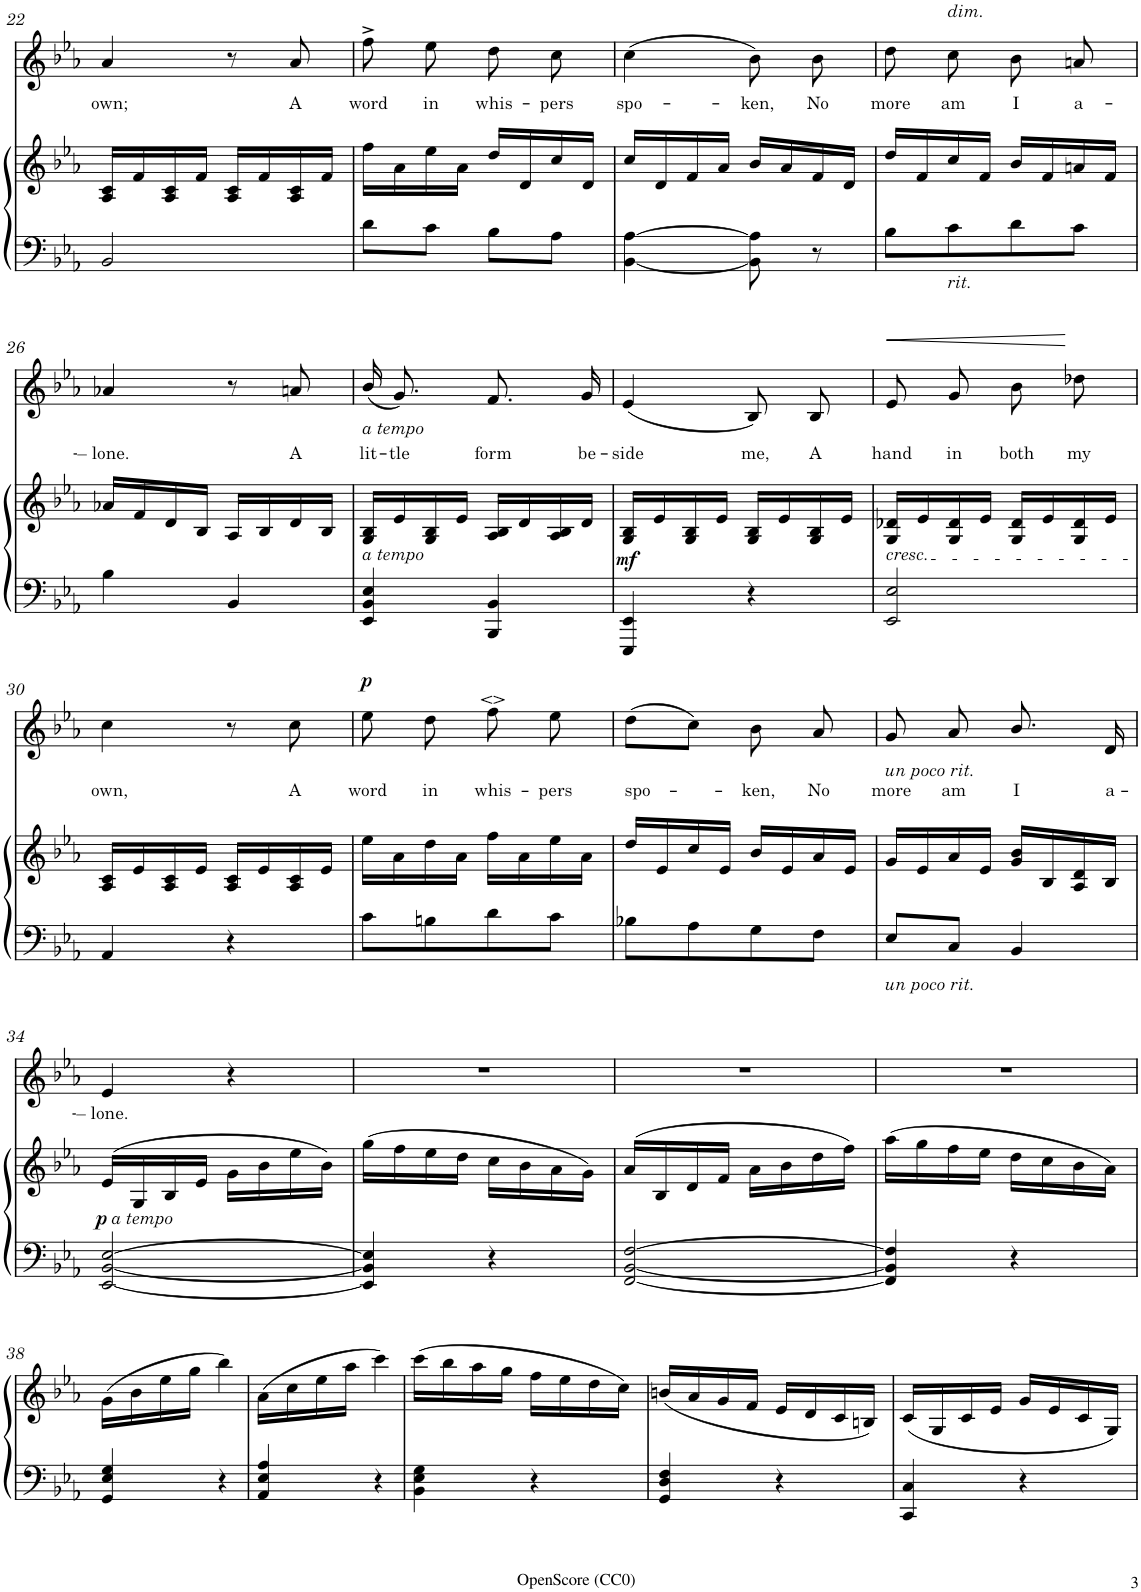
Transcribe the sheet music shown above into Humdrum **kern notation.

**kern	**kern	**dynam	**kern	**text	**dynam
*part2	*part2	*part2	*part1	*part1	*part1
*staff3	*staff2	*staff2/3	*staff1	*staff1	*staff1
*I"Piano	*	*	*I"Voice	*	*
*I'Pno	*	*	*	*	*
!!LO:PB:g=z
*clefF4	*clefG2	*	*clefG2	*	*
*k[b-e-a-]	*k[b-e-a-]	*	*k[b-e-a-]	*	*
*M2/4	*M2/4	*	*M2/4	*	*
=22	=22	=22	=22	=22	=22
!	!	!	!	!LO:LY:b	!
2BB-/	16A-/ 16c/LL	.	4a-/	own;	.
.	16f/	.	.	.	.
.	16A-/ 16c/	.	.	.	.
.	16f/JJ	.	.	.	.
.	16A-/ 16c/LL	.	8r	.	.
.	16f/	.	.	.	.
!	!	!	!	!LO:LY:b	!
.	16A-/ 16c/	.	8a-/	A	.
.	16f/JJ	.	.	.	.
=23	=23	=23	=23	=23	=23
!	!	!	!	!LO:LY:b	!
8d\L	16ff\LL	.	8ff^\	word	.
.	16a-\	.	.	.	.
!	!	!	!	!LO:LY:b	!
8c\J	16ee-\	.	8ee-\	in	.
.	16a-\JJ	.	.	.	.
!	!	!	!	!LO:LY:b	!
8B-\L	16dd/LL	.	8dd\	whis-	.
.	16d/	.	.	.	.
!	!	!	!	!LO:LY:b	!
8A-\J	16cc/	.	8cc\	-pers	.
.	16d/JJ	.	.	.	.
=24	=24	=24	=24	=24	=24
!	!	!	!	!LO:LY:b	!
[4BB-\ [4A-\	16cc/LL	.	(4cc\	spo-	.
.	16d/	.	.	.	.
.	16f/	.	.	.	.
.	16a-/JJ	.	.	.	.
!	!	!	!	!LO:LY:b	!
8BB-\] 8A-\]	16b-/LL	.	8b-\)	-ken,	.
.	16a-/	.	.	.	.
!	!	!	!	!LO:LY:b	!
8r	16f/	.	8b-\	No	.
.	16d/JJ	.	.	.	.
=25	=25	=25	=25	=25	=25
!	!	!	!	!LO:LY:b	!
8B-\L	16dd/LL	.	8dd\	more	.
.	16f/	.	.	.	.
!	!	!	!LO:TX:a:i:t=dim.	!	!
!LO:TX:b:i:t=rit.	!	!	!	!	!
!	!	!	!	!LO:LY:b	!
8c\	16cc/	.	8cc\	am	.
.	16f/JJ	.	.	.	.
!	!	!	!	!LO:LY:b	!
8d\	16b-/LL	.	8b-\	I	.
.	16f/	.	.	.	.
!	!	!	!	!LO:LY:b	!
8c\J	16an/	.	8an/	a-	.
.	16f/JJ	.	.	.	.
!!LO:LB:g=z
=26	=26	=26	=26	=26	=26
!	!	!	!	!LO:LY:b	!
4B-\	16a-X/LL	.	4a-X/	-– lone.	.
.	16f/	.	.	.	.
.	16d/	.	.	.	.
.	16B-/JJ	.	.	.	.
4BB-/	16A-/LL	.	8r	.	.
.	16B-/	.	.	.	.
!	!	!	!	!LO:LY:b	!
.	16d/	.	8an/	A	.
.	16B-/JJ	.	.	.	.
=27	=27	=27	=27	=27	=27
!	!	!	!LO:TX:b:i:t=a tempo	!	!
!	!LO:TX:b:i:t=a tempo	!	!	!	!
!	!	!	!	!LO:LY:b	!
4EE-/ 4BB-/ 4E-/	16G/ 16B-/LL	.	(16b-/	lit-	.
!	!	!	!	!LO:LY:b	!
.	16e-/	.	8.g/)	-tle	.
.	16G/ 16B-/	.	.	.	.
.	16e-/JJ	.	.	.	.
!	!	!	!	!LO:LY:b	!
4BBB-/ 4BB-/	16A-/ 16B-/LL	.	8.f/	form	.
.	16d/	.	.	.	.
.	16A-/ 16B-/	.	.	.	.
!	!	!	!	!LO:LY:b	!
.	16d/JJ	.	16g/	be-	.
=28	=28	=28	=28	=28	=28
!	!	!LO:DY:b	!	!LO:LY:b	!
4EEE-/ 4EE-/	16G/ 16B-/LL	mf	(4e-/	-side	.
.	16e-/	.	.	.	.
.	16G/ 16B-/	.	.	.	.
.	16e-/JJ	.	.	.	.
!	!	!	!	!LO:LY:b	!
4r	16G/ 16B-/LL	.	8B-/)	me,	.
.	16e-/	.	.	.	.
!	!	!	!	!LO:LY:b	!
.	16G/ 16B-/	.	8B-/	A	.
.	16e-/JJ	.	.	.	.
=29	=29	=29	=29	=29	=29
!	!LO:TX:b:i:t=cresc.	!	!	!	!
!	!	!	!	!LO:LY:b	!LO:HP:b
2EE-/ 2E-/	16G/ 16d-X/LL	.	8e-/	hand	<
.	16e-/	.	.	.	.
!	!	!	!	!LO:LY:b	!
.	16G/ 16d-/	.	8g/	in	.
.	16e-/JJ	.	.	.	.
!	!	!	!	!LO:LY:b	!
.	16G/ 16d-/LL	.	8b-\	both	.
.	16e-/	.	.	.	.
!	!	!	!	!LO:LY:b	!
.	16G/ 16d-/	.	8dd-X\	my	[
.	16e-/JJ	.	.	.	.
!!LO:LB:g=z
=30	=30	=30	=30	=30	=30
!	!	!	!	!LO:LY:b	!
4AA-/	16A-/ 16c/LL	.	4cc\	own,	.
.	16e-/	.	.	.	.
.	16A-/ 16c/	.	.	.	.
.	16e-/JJ	.	.	.	.
4r	16A-/ 16c/LL	.	8r	.	.
.	16e-/	.	.	.	.
!	!	!	!	!LO:LY:b	!
.	16A-/ 16c/	.	8cc\	A	.
.	16e-/JJ	.	.	.	.
=31	=31	=31	=31	=31	=31
!	!	!	!	!LO:LY:b	!LO:DY:a
8c\L	16ee-\LL	.	8ee-\	word	p
.	16a-\	.	.	.	.
!	!	!	!	!LO:LY:b	!
8Bn\	16dd\	.	8dd\	in	.
.	16a-\JJ	.	.	.	.
!	!	!	!	!LO:LY:b	!
8d\	16ff\LL	.	8ff\	whis-	.
.	16a-\	.	.	.	.
!	!	!	!	!LO:LY:b	!
8c\J	16ee-\	.	8ee-\	-pers	.
.	16a-\JJ	.	.	.	.
=32	=32	=32	=32	=32	=32
!	!	!	!	!LO:LY:b	!
8B-X\L	16dd/LL	.	(8dd\L	spo-	.
.	16e-/	.	.	.	.
8A-\	16cc/	.	8cc\J)	.	.
.	16e-/JJ	.	.	.	.
!	!	!	!	!LO:LY:b	!
8G\	16b-/LL	.	8b-\	-ken,	.
.	16e-/	.	.	.	.
!	!	!	!	!LO:LY:b	!
8F\J	16a-/	.	8a-/	No	.
.	16e-/JJ	.	.	.	.
=33	=33	=33	=33	=33	=33
!	!	!	!LO:TX:b:i:t=un poco rit.	!	!
!LO:TX:b:i:t=un poco rit.	!	!	!	!	!
!	!	!	!	!LO:LY:b	!
8E-/L	16g/LL	.	8g/	more	.
.	16e-/	.	.	.	.
!	!	!	!	!LO:LY:b	!
8C/J	16a-/	.	8a-/	am	.
.	16e-/JJ	.	.	.	.
!	!	!	!	!LO:LY:b	!
4BB-/	16g/ 16b-/LL	.	8.b-/	I	.
.	16B-/	.	.	.	.
.	16A-/ 16d/	.	.	.	.
!	!	!	!	!LO:LY:b	!
.	16B-/JJ	.	16d/	a-	.
!!LO:LB:g=z
=34	=34	=34	=34	=34	=34
!	!	!LO:DY:b	!	!LO:LY:b	!
!	!	!LO:DY:n=1:b	!	!	!
[2EE-/ [2BB-/ [2E-/	(16e-/LL	p other-dynamics	4e-/	-– lone.	.
.	16G/	.	.	.	.
.	16B-/	.	.	.	.
.	16e-/JJ	.	.	.	.
.	16g\LL	.	4r	.	.
.	16b-\	.	.	.	.
.	16ee-\	.	.	.	.
.	16b-\JJ)	.	.	.	.
=35	=35	=35	=35	=35	=35
4EE-/] 4BB-/] 4E-/]	(16gg\LL	.	2r	.	.
.	16ff\	.	.	.	.
.	16ee-\	.	.	.	.
.	16dd\JJ	.	.	.	.
4r	16cc\LL	.	.	.	.
.	16b-\	.	.	.	.
.	16a-\	.	.	.	.
.	16g\JJ)	.	.	.	.
=36	=36	=36	=36	=36	=36
[2FF/ [2BB-/ [2F/	(16a-/LL	.	2r	.	.
.	16B-/	.	.	.	.
.	16d/	.	.	.	.
.	16f/JJ	.	.	.	.
.	16a-\LL	.	.	.	.
.	16b-\	.	.	.	.
.	16dd\	.	.	.	.
.	16ff\JJ)	.	.	.	.
=37	=37	=37	=37	=37	=37
4FF/] 4BB-/] 4F/]	(16aa-\LL	.	2r	.	.
.	16gg\	.	.	.	.
.	16ff\	.	.	.	.
.	16ee-\JJ	.	.	.	.
4r	16dd\LL	.	.	.	.
.	16cc\	.	.	.	.
.	16b-\	.	.	.	.
.	16a-\JJ)	.	.	.	.
!!LO:LB:g=z
=38	=38	=38	=38	=38	=38
4GG/ 4E-/ 4G/	(16g\LL	.	2r	.	.
.	16b-\	.	.	.	.
.	16ee-\	.	.	.	.
.	16gg\JJ	.	.	.	.
4r	4bb-\)	.	.	.	.
=39	=39	=39	=39	=39	=39
4AA-/ 4E-/ 4A-/	(16a-\LL	.	2r	.	.
.	16cc\	.	.	.	.
.	16ee-\	.	.	.	.
.	16aa-\JJ	.	.	.	.
4r	4ccc\)	.	.	.	.
=40	=40	=40	=40	=40	=40
4BB-\ 4E-\ 4G\	(16ccc\LL	.	2r	.	.
.	16bb-\	.	.	.	.
.	16aa-\	.	.	.	.
.	16gg\JJ	.	.	.	.
4r	16ff\LL	.	.	.	.
.	16ee-\	.	.	.	.
.	16dd\	.	.	.	.
.	16cc\JJ)	.	.	.	.
=41	=41	=41	=41	=41	=41
4GG/ 4D/ 4F/	(16bn/LL	.	2r	.	.
.	16a-/	.	.	.	.
.	16g/	.	.	.	.
.	16f/JJ	.	.	.	.
4r	16e-/LL	.	.	.	.
.	16d/	.	.	.	.
.	16c/	.	.	.	.
.	16Bn/JJ)	.	.	.	.
=42	=42	=42	=42	=42	=42
4CC/ 4C/	(16c/LL	.	2r	.	.
.	16G/	.	.	.	.
.	16c/	.	.	.	.
.	16e-/JJ	.	.	.	.
4r	16g/LL	.	.	.	.
.	16e-/	.	.	.	.
.	16c/	.	.	.	.
.	16G/JJ)	.	.	.	.
=	=	=	=	=	=
*-	*-	*-	*-	*-	*-
